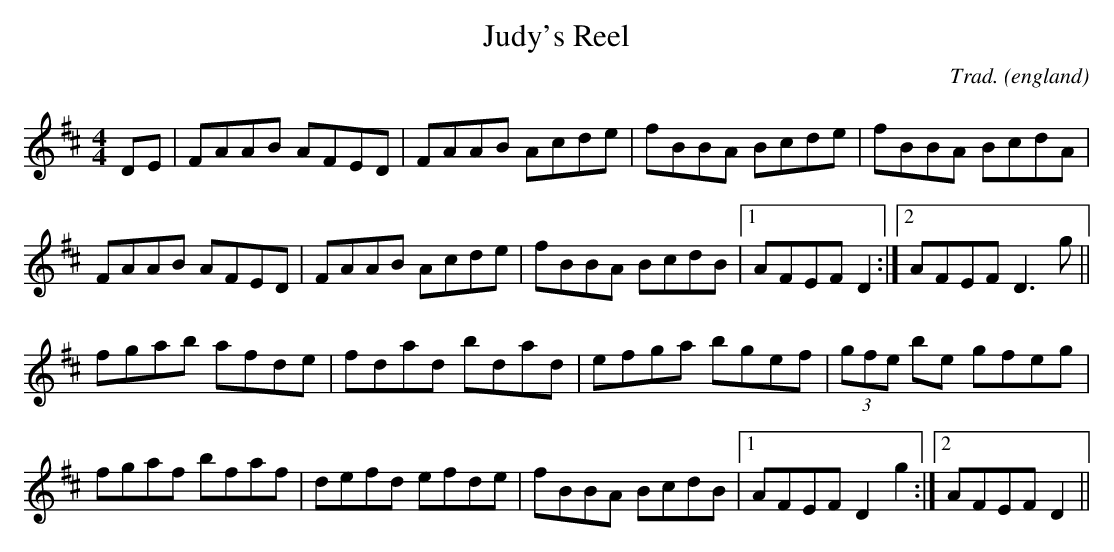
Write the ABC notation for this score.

X:1
T:Judy's Reel
O:england
M:4/4
L:1/8
C:Trad.
K:D
DE|FAAB AFED|FAAB Acde|fBBA Bcde|fBBA BcdA|
FAAB AFED|FAAB Acde|fBBA BcdB|1AFEF D2:|2AFEF D3g||
fgab afde|fdad bdad|efga bgef|(3gfe be gfeg|
fgaf bfaf|defd efde|fBBA BcdB|1AFEF D2 g2:|2AFEF D2||
